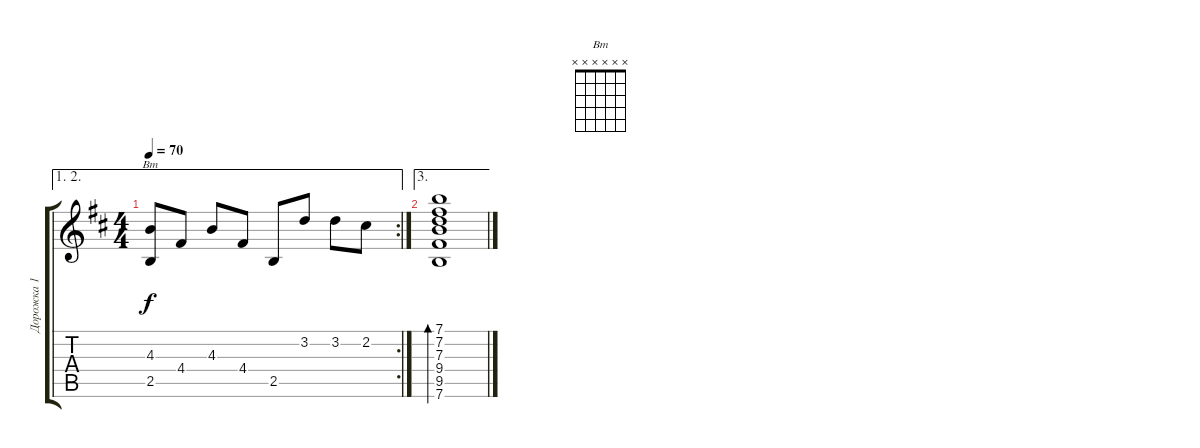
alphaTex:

\track ("Дорожка 1" "Дорожка 1") {instrument acousticguitarnylon}
\staff {score tabs}
\tuning (E4 B3 G3 D3 A2 E2) {hide}
\chord ("Bm" x x x x x x)
\ae (1 2)
\rc 2
\ts (4 4)
\tempo 70
\clef g2
\ks bminor
(4.3 2.5).8{ch "Bm" dy f} 4.4.8 4.3.8 4.4.8 2.5.8 3.2.8 3.2.8 2.2.8 |
\ae 3
(7.1 7.2 7.3 9.4 9.5 7.6).1{bd 480}
